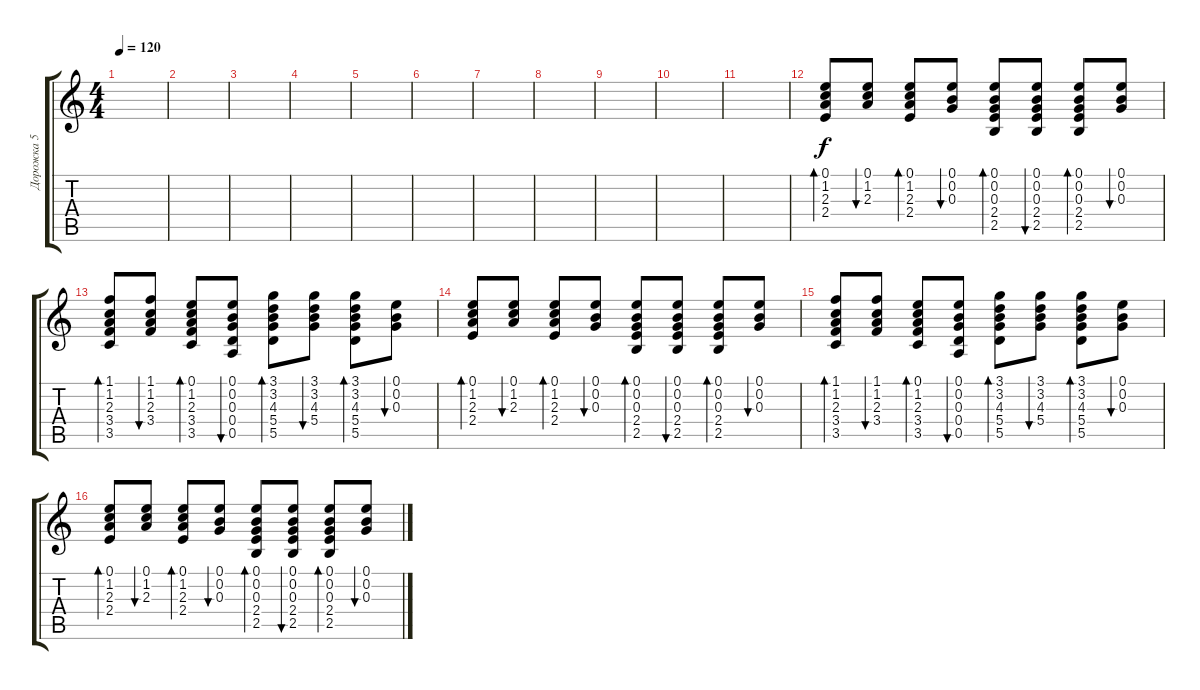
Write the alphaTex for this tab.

\track ("Дорожка 5" "Дорожка 5") {instrument acousticguitarnylon}
\staff {score tabs}
\tuning (E4 B3 G3 D3 A2 E2) {hide}
\ts (4 4)
\tempo 120
\clef g2
\ks c
|
|
|
|
|
|
|
|
|
|
|
(0.1 1.2 2.3 2.4).8{bd 60} (0.1 1.2 2.3).8{bu 60} (0.1 1.2 2.3 2.4).8{bd 60} (0.1 0.2 0.3).8{bu 60} (0.1 0.2 0.3 2.4 2.5).8{bd 60} (0.1 0.2 0.3 2.4 2.5).8{bu 60} (0.1 0.2 0.3 2.4 2.5).8{bd 60} (0.1 0.2 0.3).8{bu 60} |
(1.1 1.2 2.3 3.4 3.5).8{bd 60} (1.1 1.2 2.3 3.4).8{bu 60} (0.1 1.2 2.3 3.4 3.5).8{bd 60} (0.1 0.2 0.3 0.4 0.5).8{bu 60} (3.1 3.2 4.3 5.4 5.5).8{bd 60} (3.1 3.2 4.3 5.4).8{bu 60} (3.1 3.2 4.3 5.4 5.5).8{bd 60} (0.1 0.2 0.3).8{bu 60} |
(0.1 1.2 2.3 2.4).8{bd 60} (0.1 1.2 2.3).8{bu 60} (0.1 1.2 2.3 2.4).8{bd 60} (0.1 0.2 0.3).8{bu 60} (0.1 0.2 0.3 2.4 2.5).8{bd 60} (0.1 0.2 0.3 2.4 2.5).8{bu 60} (0.1 0.2 0.3 2.4 2.5).8{bd 60} (0.1 0.2 0.3).8{bu 60} |
(1.1 1.2 2.3 3.4 3.5).8{bd 60} (1.1 1.2 2.3 3.4).8{bu 60} (0.1 1.2 2.3 3.4 3.5).8{bd 60} (0.1 0.2 0.3 0.4 0.5).8{bu 60} (3.1 3.2 4.3 5.4 5.5).8{bd 60} (3.1 3.2 4.3 5.4).8{bu 60} (3.1 3.2 4.3 5.4 5.5).8{bd 60} (0.1 0.2 0.3).8{bu 60} |
(0.1 1.2 2.3 2.4).8{bd 60} (0.1 1.2 2.3).8{bu 60} (0.1 1.2 2.3 2.4).8{bd 60} (0.1 0.2 0.3).8{bu 60} (0.1 0.2 0.3 2.4 2.5).8{bd 60} (0.1 0.2 0.3 2.4 2.5).8{bu 60} (0.1 0.2 0.3 2.4 2.5).8{bd 60} (0.1 0.2 0.3).8{bu 60}
